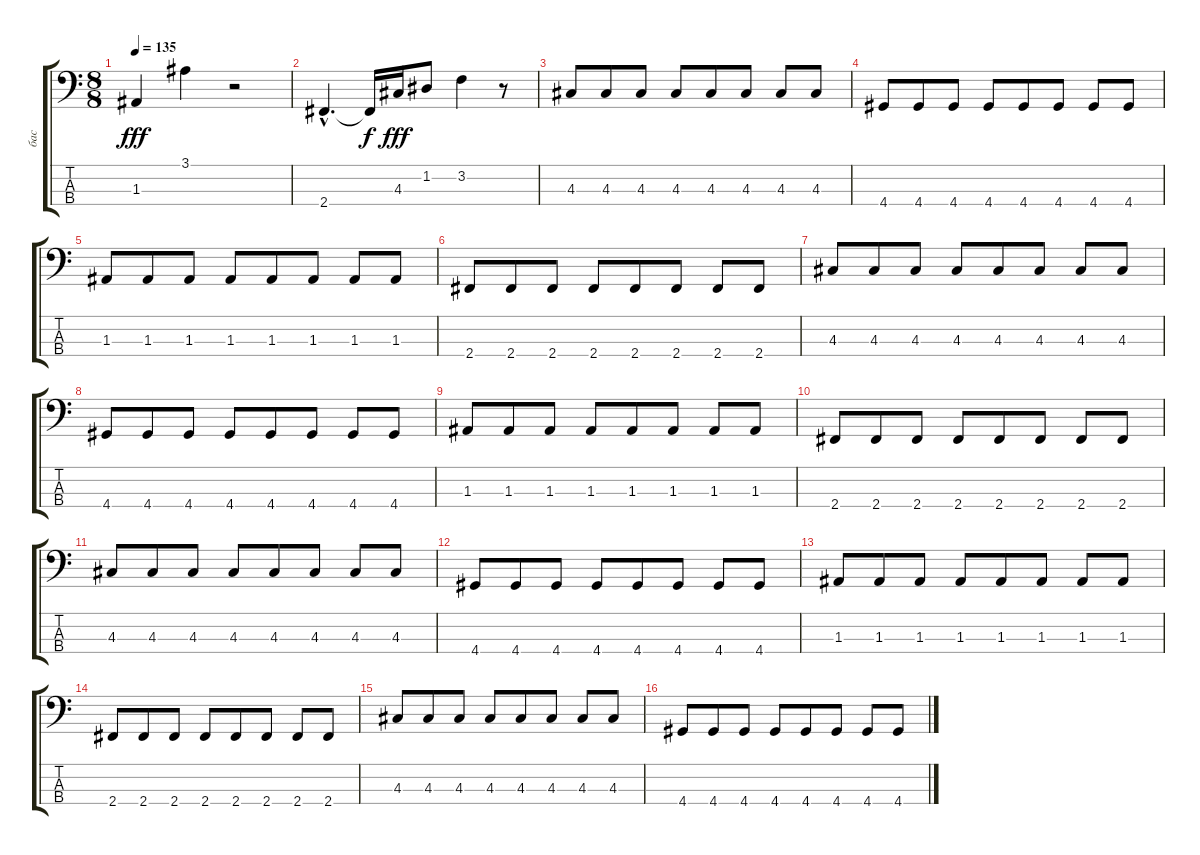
\track ("бас" "бас") {instrument electricbassfinger}
\staff {score tabs}
\tuning (G2 D2 A1 E1) {hide}
\ts (8 8)
\tempo 135
\clef f4
\ks c
1.3.4{dy fff} 3.1.4 r.2 |
2.4{hac}.4{d} 2.4{t}.16{dy f} 4.3.16{dy fff} 1.2.8 3.2.4 r.8 |
4.3.8 4.3.8 4.3.8 4.3.8 4.3.8 4.3.8 4.3.8 4.3.8 |
4.4.8 4.4.8 4.4.8 4.4.8 4.4.8 4.4.8 4.4.8 4.4.8 |
1.3.8 1.3.8 1.3.8 1.3.8 1.3.8 1.3.8 1.3.8 1.3.8 |
2.4.8 2.4.8 2.4.8 2.4.8 2.4.8 2.4.8 2.4.8 2.4.8 |
4.3.8 4.3.8 4.3.8 4.3.8 4.3.8 4.3.8 4.3.8 4.3.8 |
4.4.8 4.4.8 4.4.8 4.4.8 4.4.8 4.4.8 4.4.8 4.4.8 |
1.3.8 1.3.8 1.3.8 1.3.8 1.3.8 1.3.8 1.3.8 1.3.8 |
2.4.8 2.4.8 2.4.8 2.4.8 2.4.8 2.4.8 2.4.8 2.4.8 |
4.3.8 4.3.8 4.3.8 4.3.8 4.3.8 4.3.8 4.3.8 4.3.8 |
4.4.8 4.4.8 4.4.8 4.4.8 4.4.8 4.4.8 4.4.8 4.4.8 |
1.3.8 1.3.8 1.3.8 1.3.8 1.3.8 1.3.8 1.3.8 1.3.8 |
2.4.8 2.4.8 2.4.8 2.4.8 2.4.8 2.4.8 2.4.8 2.4.8 |
4.3.8 4.3.8 4.3.8 4.3.8 4.3.8 4.3.8 4.3.8 4.3.8 |
4.4.8 4.4.8 4.4.8 4.4.8 4.4.8 4.4.8 4.4.8 4.4.8
